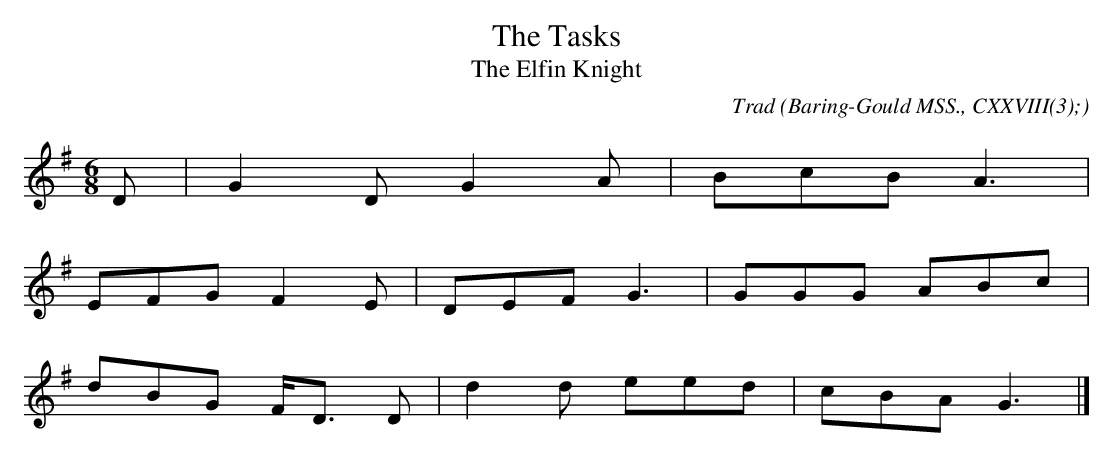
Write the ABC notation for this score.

X:1
T:The Tasks
T:The Elfin Knight
C:Trad
O:Baring-Gould MSS., CXXVIII(3);
O:Mawgan-in-Pyder, Cornwall, April 1893.
Noted by F. W. Bussell
In the MS., the 10th and 8th notes from the end (D and d) are
Inadvertently written as quarters instead of eighths. This version
commences like "Jog on" (Dancing master,, 1650, p. 53, and later),
which is the Elizabethan "Hanskin" (Fitzwilliam Book, 1899, II, pp. 494ff.).
Also cf. D'Urfey, Pills, 1719, IV, p. 32 ("The Catholick Ballad")
and IV, p. 37 ("Sir Francis Drake; or, Eighty Eight"); and
Chappell, I, pp. 211-13.
M:6/8
K:G
D | G2 D G2 A | BcB A3 |
EFG F2 E | DEF G3 | GGG ABc |
dBG F<D D | d2 d eed | cBA G3 |]
